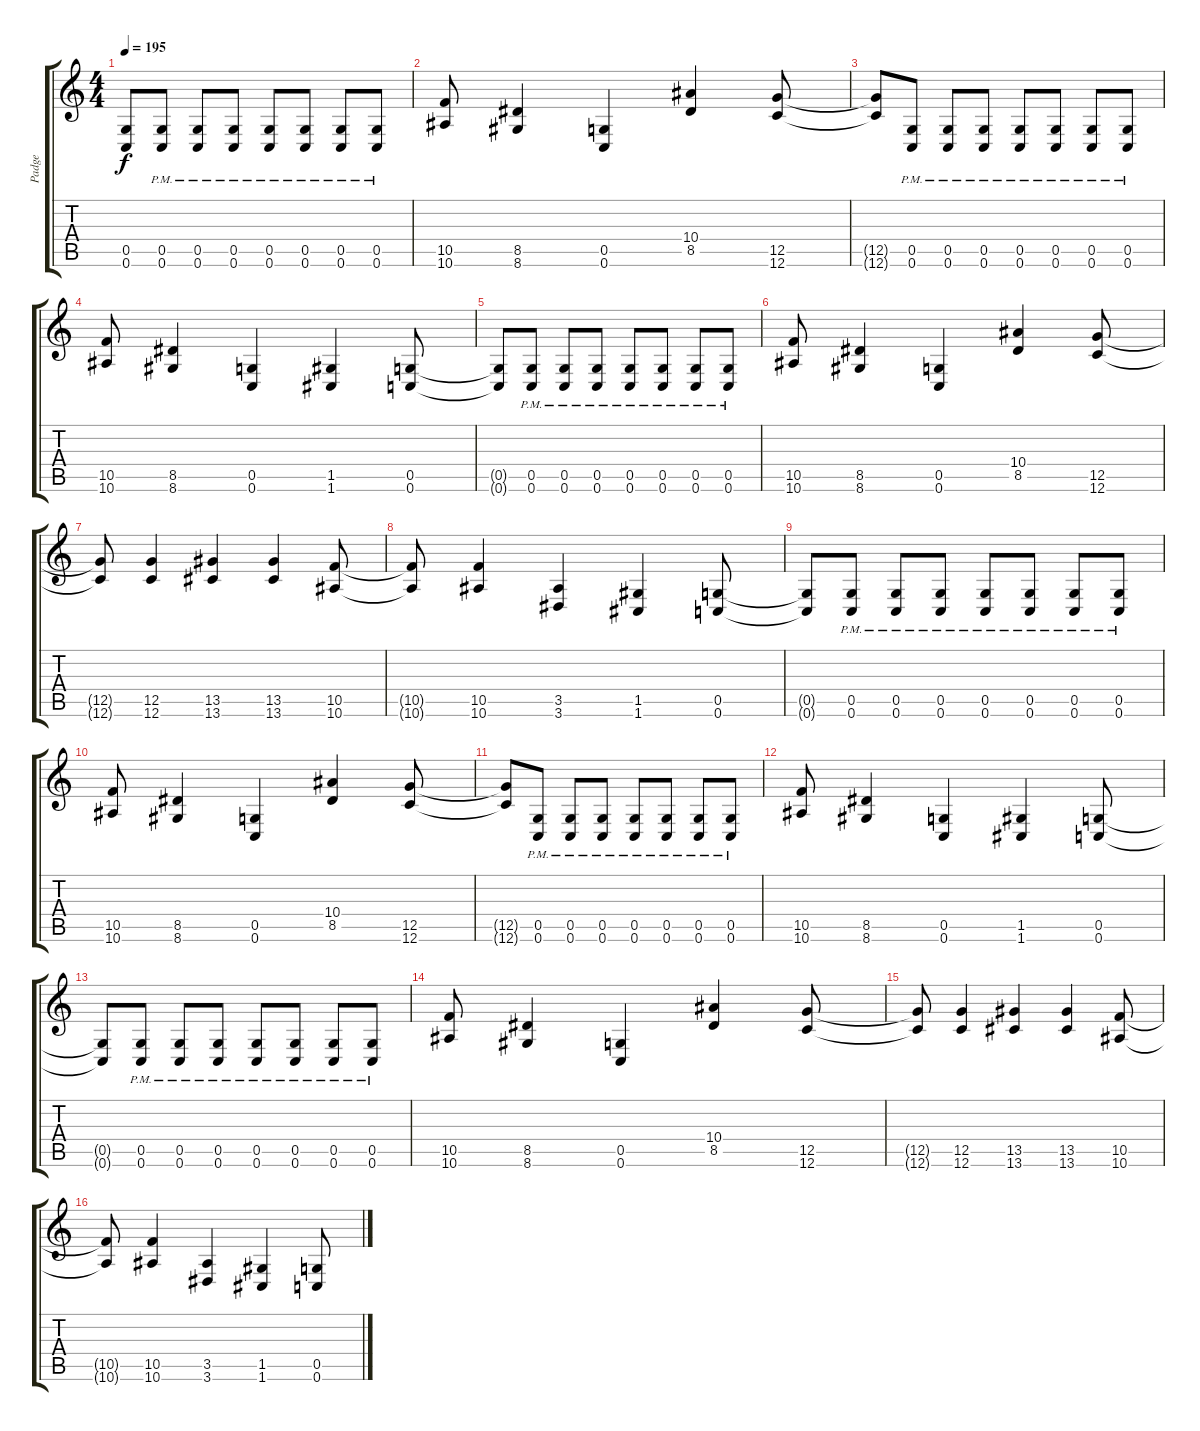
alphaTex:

\track ("Padge" "Padge") {instrument overdrivenguitar}
\staff {score tabs}
\tuning (D4 A3 F3 C3 G2 C2) {hide}
\ts (4 4)
\tempo 195
\clef g2
\ks c
(0.5 0.6).8{dy f} (0.5{pm} 0.6{pm}).8 (0.5{pm} 0.6{pm}).8 (0.5{pm} 0.6{pm}).8 (0.5{pm} 0.6{pm}).8 (0.5{pm} 0.6{pm}).8 (0.5{pm} 0.6{pm}).8 (0.5{pm} 0.6{pm}).8 |
(10.5 10.6).8 (8.5 8.6).4 (0.5 0.6).4 (10.4 8.5).4 (12.5 12.6).8 |
(12.5{t} 12.6{t}).8 (0.5{pm} 0.6{pm}).8 (0.5{pm} 0.6{pm}).8 (0.5{pm} 0.6{pm}).8 (0.5{pm} 0.6{pm}).8 (0.5{pm} 0.6{pm}).8 (0.5{pm} 0.6{pm}).8 (0.5{pm} 0.6{pm}).8 |
(10.5 10.6).8 (8.5 8.6).4 (0.5 0.6).4 (1.5 1.6).4 (0.5 0.6).8 |
(0.5{t} 0.6{t}).8 (0.5{pm} 0.6{pm}).8 (0.5{pm} 0.6{pm}).8 (0.5{pm} 0.6{pm}).8 (0.5{pm} 0.6{pm}).8 (0.5{pm} 0.6{pm}).8 (0.5{pm} 0.6{pm}).8 (0.5{pm} 0.6{pm}).8 |
(10.5 10.6).8 (8.5 8.6).4 (0.5 0.6).4 (10.4 8.5).4 (12.5 12.6).8 |
(12.5{t} 12.6{t}).8 (12.5 12.6).4 (13.5 13.6).4 (13.5 13.6).4 (10.5 10.6).8 |
(10.5{t} 10.6{t}).8 (10.5 10.6).4 (3.5 3.6).4 (1.5 1.6).4 (0.5 0.6).8 |
(0.5{t} 0.6{t}).8 (0.5{pm} 0.6{pm}).8 (0.5{pm} 0.6{pm}).8 (0.5{pm} 0.6{pm}).8 (0.5{pm} 0.6{pm}).8 (0.5{pm} 0.6{pm}).8 (0.5{pm} 0.6{pm}).8 (0.5{pm} 0.6{pm}).8 |
(10.5 10.6).8 (8.5 8.6).4 (0.5 0.6).4 (10.4 8.5).4 (12.5 12.6).8 |
(12.5{t} 12.6{t}).8 (0.5{pm} 0.6{pm}).8 (0.5{pm} 0.6{pm}).8 (0.5{pm} 0.6{pm}).8 (0.5{pm} 0.6{pm}).8 (0.5{pm} 0.6{pm}).8 (0.5{pm} 0.6{pm}).8 (0.5{pm} 0.6{pm}).8 |
(10.5 10.6).8 (8.5 8.6).4 (0.5 0.6).4 (1.5 1.6).4 (0.5 0.6).8 |
(0.5{t} 0.6{t}).8 (0.5{pm} 0.6{pm}).8 (0.5{pm} 0.6{pm}).8 (0.5{pm} 0.6{pm}).8 (0.5{pm} 0.6{pm}).8 (0.5{pm} 0.6{pm}).8 (0.5{pm} 0.6{pm}).8 (0.5{pm} 0.6{pm}).8 |
(10.5 10.6).8 (8.5 8.6).4 (0.5 0.6).4 (10.4 8.5).4 (12.5 12.6).8 |
(12.5{t} 12.6{t}).8 (12.5 12.6).4 (13.5 13.6).4 (13.5 13.6).4 (10.5 10.6).8 |
(10.5{t} 10.6{t}).8 (10.5 10.6).4 (3.5 3.6).4 (1.5 1.6).4 (0.5 0.6).8
